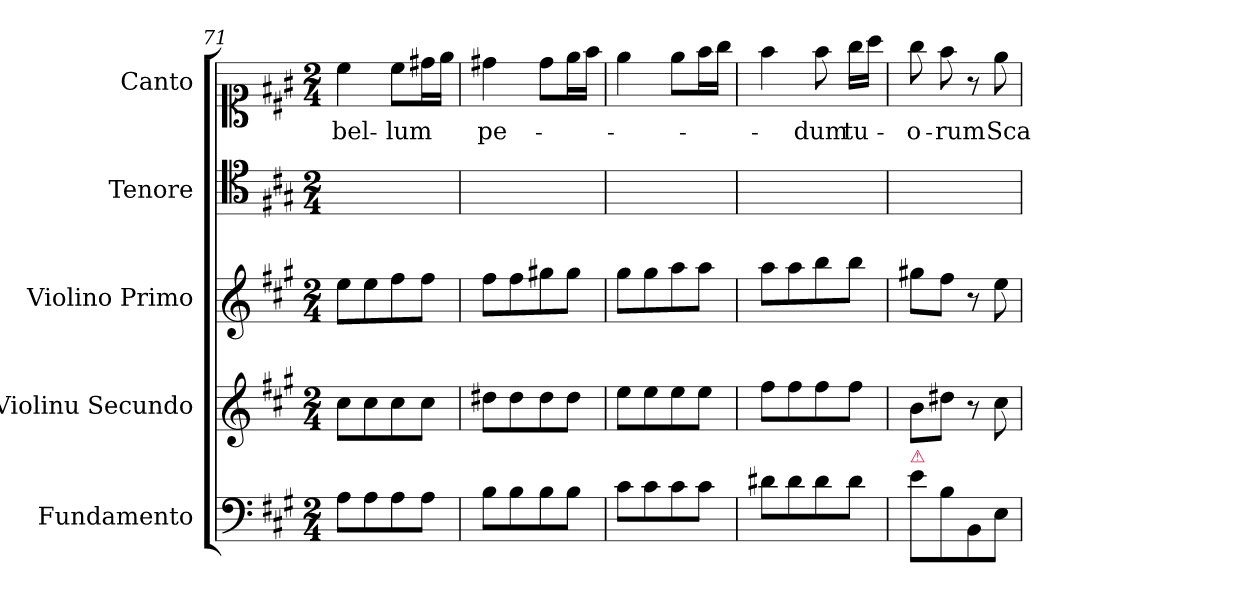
**kern	**kern	**kern	**kern	**kern	**text
*part5	*part4	*part3	*part2	*part1	*part1
*staff5	*staff4	*staff3	*staff2	*staff1	*staff1
*I"Fundamento	*I"Violinu Secundo	*I"Violino Primo	*I"Tenore	*I"Canto	*
*	*I'vl 2	*I'vl 1	*I'T	*	*
*clefF4	*clefG2	*clefG2	*clefC4	*clefC1	*
*k[f#c#g#]	*k[f#c#g#]	*k[f#c#g#]	*k[f#c#g#]	*k[f#c#g#]	*
*A:	*A:	*A:	*A:	*A:	*
*M2/4	*M2/4	*M2/4	*M2/4	*M2/4	*
=71	=71	=71	=71	=71	=71
8A\L	8cc#\L	8ee\L	2ryy	4cc#\	-bel-
8A\	8cc#\	8ee\	.	.	.
8A\	8cc#\	8ff#\	.	8cc#\L	-lum
8A\J	8cc#\J	8ff#\J	.	16dd#X\L	.
.	.	.	.	16ee\JJ	.
=72	=72	=72	=72	=72	=72
8B\L	8dd#X\L	8ff#\L	2ryy	4dd#X\	pe-
8B\	8dd#\	8ff#\	.	.	.
8B\	8dd#\	8gg#X\	.	8dd#\L	.
8B\J	8dd#\J	8gg#\J	.	16ee\L	.
.	.	.	.	16ff#\JJ	.
=73	=73	=73	=73	=73	=73
8c#\L	8ee\L	8gg#\L	2ryy	4ee\	.
8c#\	8ee\	8gg#\	.	.	.
8c#\	8ee\	8aa\	.	8ee\L	.
8c#\J	8ee\J	8aa\J	.	16ff#\L	.
.	.	.	.	16gg#\JJ	.
=74	=74	=74	=74	=74	=74
8d#X\L	8ff#\L	8aa\L	2ryy	4ff#\	.
8d#\	8ff#\	8aa\	.	.	.
8d#\	8ff#\	8bb\	.	8ff#\	-dum
8d#\J	8ff#\J	8bb\J	.	16gg#\LL	tu-
.	.	.	.	16aa\JJ	.
=75	=75	=75	=75	=75	=75
!LO:TX:a:color=crimson:t=⚠	!	!	!	!	!
8e\L	8b\L	8gg#X\L	2ryy	8gg#\	-o-
8B\	8dd#X\J	8ff#\J	.	8ff#\	-rum
8BB/	8r	8r	.	8r	.
8E\J	8cc#\	8ee\	.	8ee\	Sca-
=	=	=	=	=	=
*-	*-	*-	*-	*-	*-
